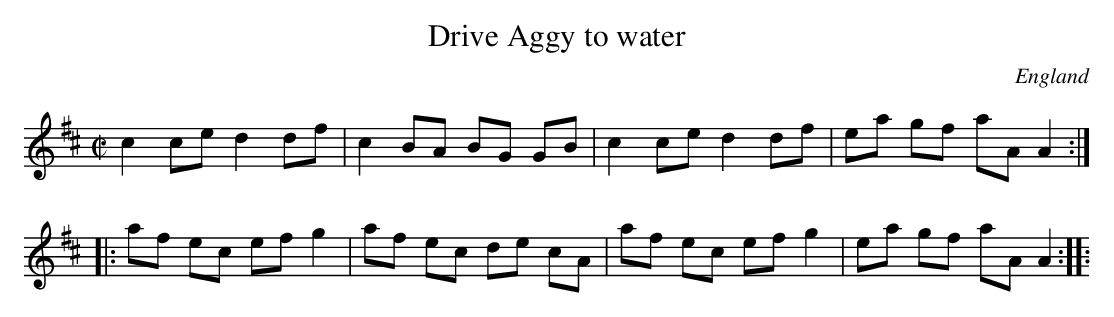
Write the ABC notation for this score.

X:1
T:Drive Aggy to water
L:1/8
M:C|
O:England
K:D major
c2ce d2df | c2BA BG GB | c2ce d2df | ea gf aA A2 ::
af ec ef g2 | af ec de cA | af ec ef g2 | ea gf aA A2 ::
